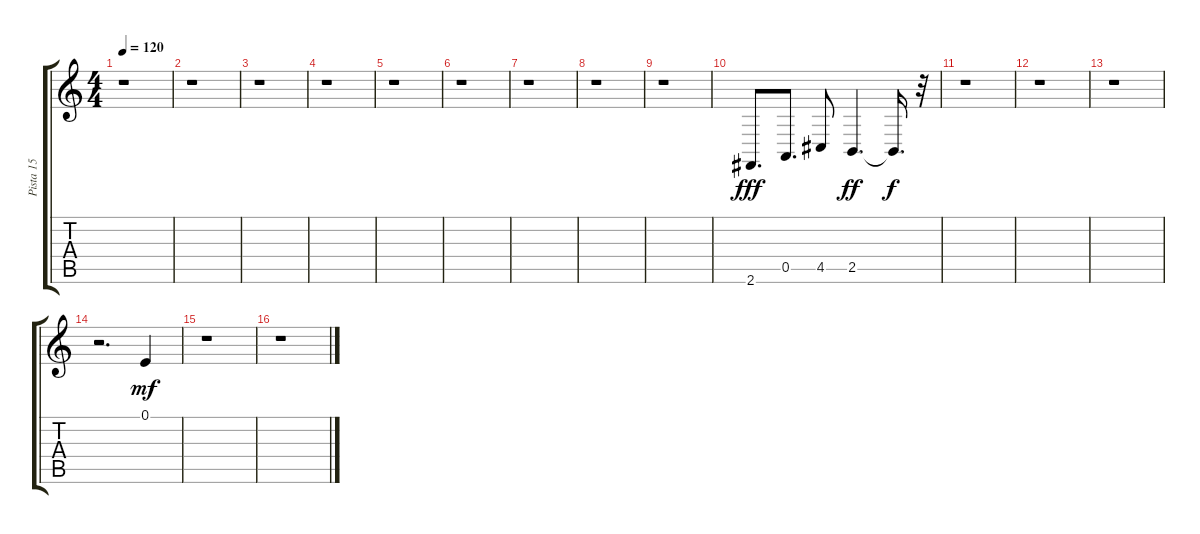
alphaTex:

\track ("Pista 15" "Pista 15") {instrument reversecymbal}
\staff {score tabs}
\tuning (E4 B3 G3 D3 A2 E2) {hide}
\ts (4 4)
\tempo 120
\clef g2
\ks c
r.1{dy mf} |
r.1 |
r.1 |
r.1 |
r.1 |
r.1 |
r.1 |
r.1 |
r.1 |
2.6.8{d dy fff instrument distortionguitar} 0.5.8{d} 4.5.8 2.5.4{d dy ff} 2.5{t}.16{d dy f} r.32 |
r.1 |
r.1 |
r.1 |
r.2{d} 0.1.4{dy mf instrument guitarfretnoise} |
r.1 |
r.1
